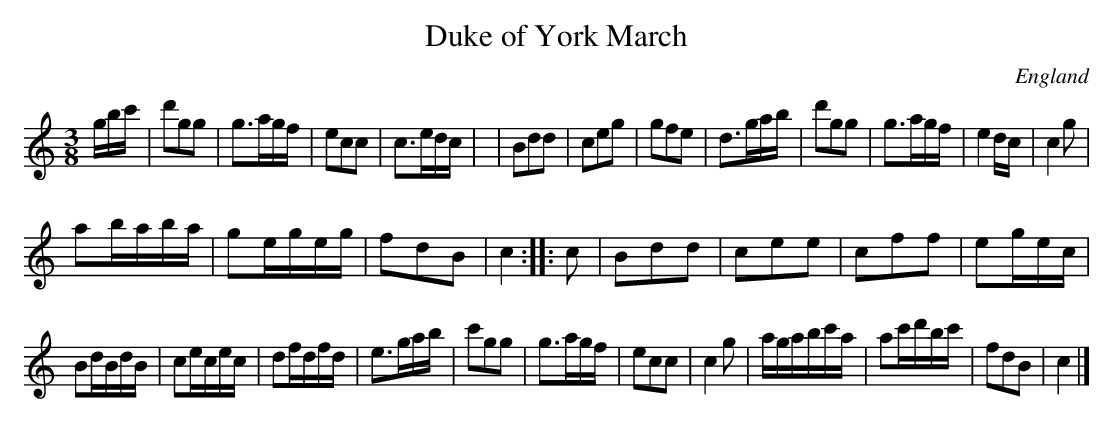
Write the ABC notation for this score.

X:1
T:Duke of York March
L:1/16
M:3/8
O:England
K:C
gbc' |\
d'2g2g2 | g3agf  | e2c2c2 | c3edc | |\
B2d2d2  | c2e2g2 | g2f2e2 | d3gab |\
d'2g2g2 | g3agf  | e4dc   | c4g2 |
a2baba  | g2egeg | f2d2B2 | c4 :: \
c2 |\
B2d2d2  | c2e2e2    | c2f2f2 | e2gec |
B2dBdB  | c2ecec    | d2fdfd | e3gab |\
c'2g2g2 | g3agf     | e2c2c2 | c4 g2 |\
agabc'a | a2c'd'bc' | f2d2B2 | c4 |]
